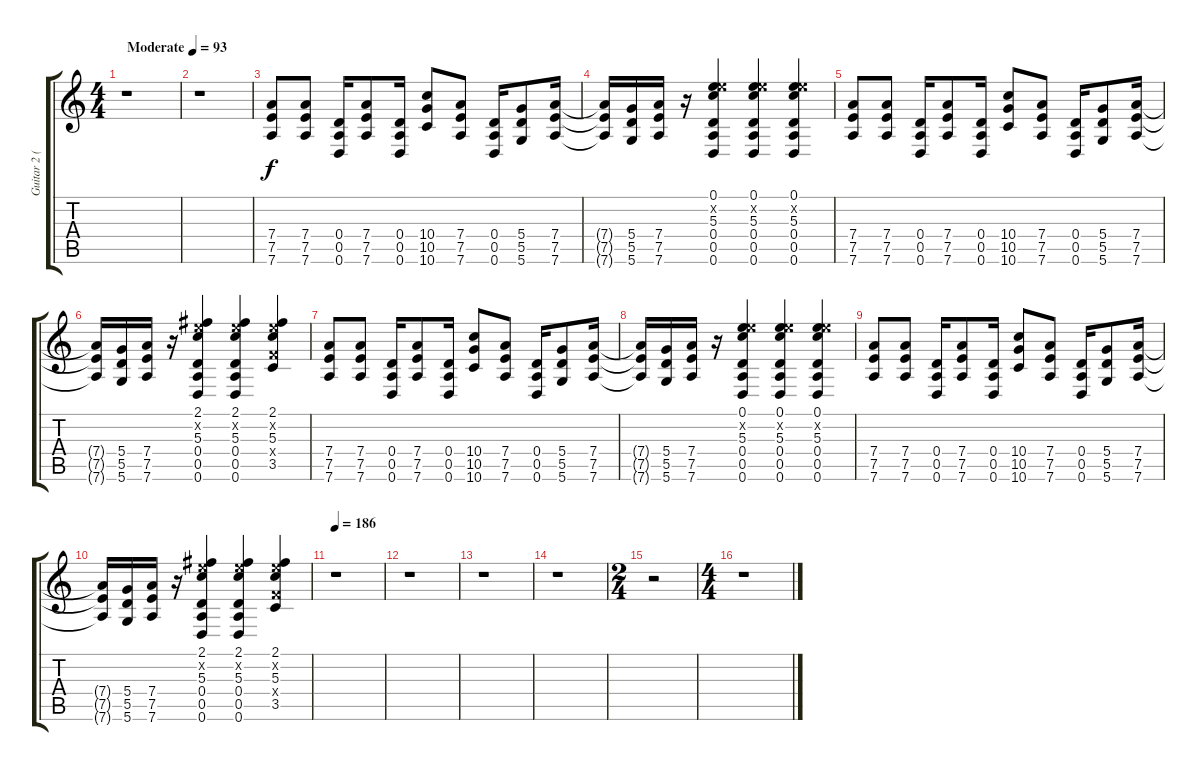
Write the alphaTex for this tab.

\track ("Guitar 2 (Si)" "Guitar 2 (") {instrument distortionguitar}
\staff {score tabs}
\tuning (E4 B3 G3 D3 A2 D2) {hide}
\ts (4 4)
\tempo (93 "Moderate")
\clef g2
\ks c
r.1{dy f instrument distortionguitar} |
r.1 |
(7.4 7.5 7.6).8 (7.4 7.5 7.6).8 (0.4 0.5 0.6).16 (7.4 7.5 7.6).8 (0.4 0.5 0.6).16 (10.4 10.5 10.6).8 (7.4 7.5 7.6).8 (0.4 0.5 0.6).16 (5.4 5.5 5.6).8 (7.4 7.5 7.6).16 |
(7.4{t} 7.5{t} 7.6{t}).16 (5.4 5.5 5.6).16 (7.4 7.5 7.6).16 r.16 (0.1 5.2{x} 5.3 0.4 0.5 0.6).4 (0.1 5.2{x} 5.3 0.4 0.5 0.6).4 (0.1 5.2{x} 5.3 0.4 0.5 0.6).4 |
(7.4 7.5 7.6).8 (7.4 7.5 7.6).8 (0.4 0.5 0.6).16 (7.4 7.5 7.6).8 (0.4 0.5 0.6).16 (10.4 10.5 10.6).8 (7.4 7.5 7.6).8 (0.4 0.5 0.6).16 (5.4 5.5 5.6).8 (7.4 7.5 7.6).16 |
(7.4{t} 7.5{t} 7.6{t}).16 (5.4 5.5 5.6).16 (7.4 7.5 7.6).16 r.16 (2.1 5.2{x} 5.3 0.4 0.5 0.6).4 (2.1 5.2{x} 5.3 0.4 0.5 0.6).4 (2.1 5.2{x} 5.3 3.4{x} 3.5).4 |
(7.4 7.5 7.6).8 (7.4 7.5 7.6).8 (0.4 0.5 0.6).16 (7.4 7.5 7.6).8 (0.4 0.5 0.6).16 (10.4 10.5 10.6).8 (7.4 7.5 7.6).8 (0.4 0.5 0.6).16 (5.4 5.5 5.6).8 (7.4 7.5 7.6).16 |
(7.4{t} 7.5{t} 7.6{t}).16 (5.4 5.5 5.6).16 (7.4 7.5 7.6).16 r.16 (0.1 5.2{x} 5.3 0.4 0.5 0.6).4 (0.1 5.2{x} 5.3 0.4 0.5 0.6).4 (0.1 5.2{x} 5.3 0.4 0.5 0.6).4 |
(7.4 7.5 7.6).8 (7.4 7.5 7.6).8 (0.4 0.5 0.6).16 (7.4 7.5 7.6).8 (0.4 0.5 0.6).16 (10.4 10.5 10.6).8 (7.4 7.5 7.6).8 (0.4 0.5 0.6).16 (5.4 5.5 5.6).8 (7.4 7.5 7.6).16 |
(7.4{t} 7.5{t} 7.6{t}).16 (5.4 5.5 5.6).16 (7.4 7.5 7.6).16 r.16 (2.1 5.2{x} 5.3 0.4 0.5 0.6).4 (2.1 5.2{x} 5.3 0.4 0.5 0.6).4 (2.1 5.2{x} 5.3 3.4{x} 3.5).4 |
\tempo 186
r.1 |
r.1 |
r.1 |
r.1 |
\ts (2 4)
r.2 |
\ts (4 4)
r.1
